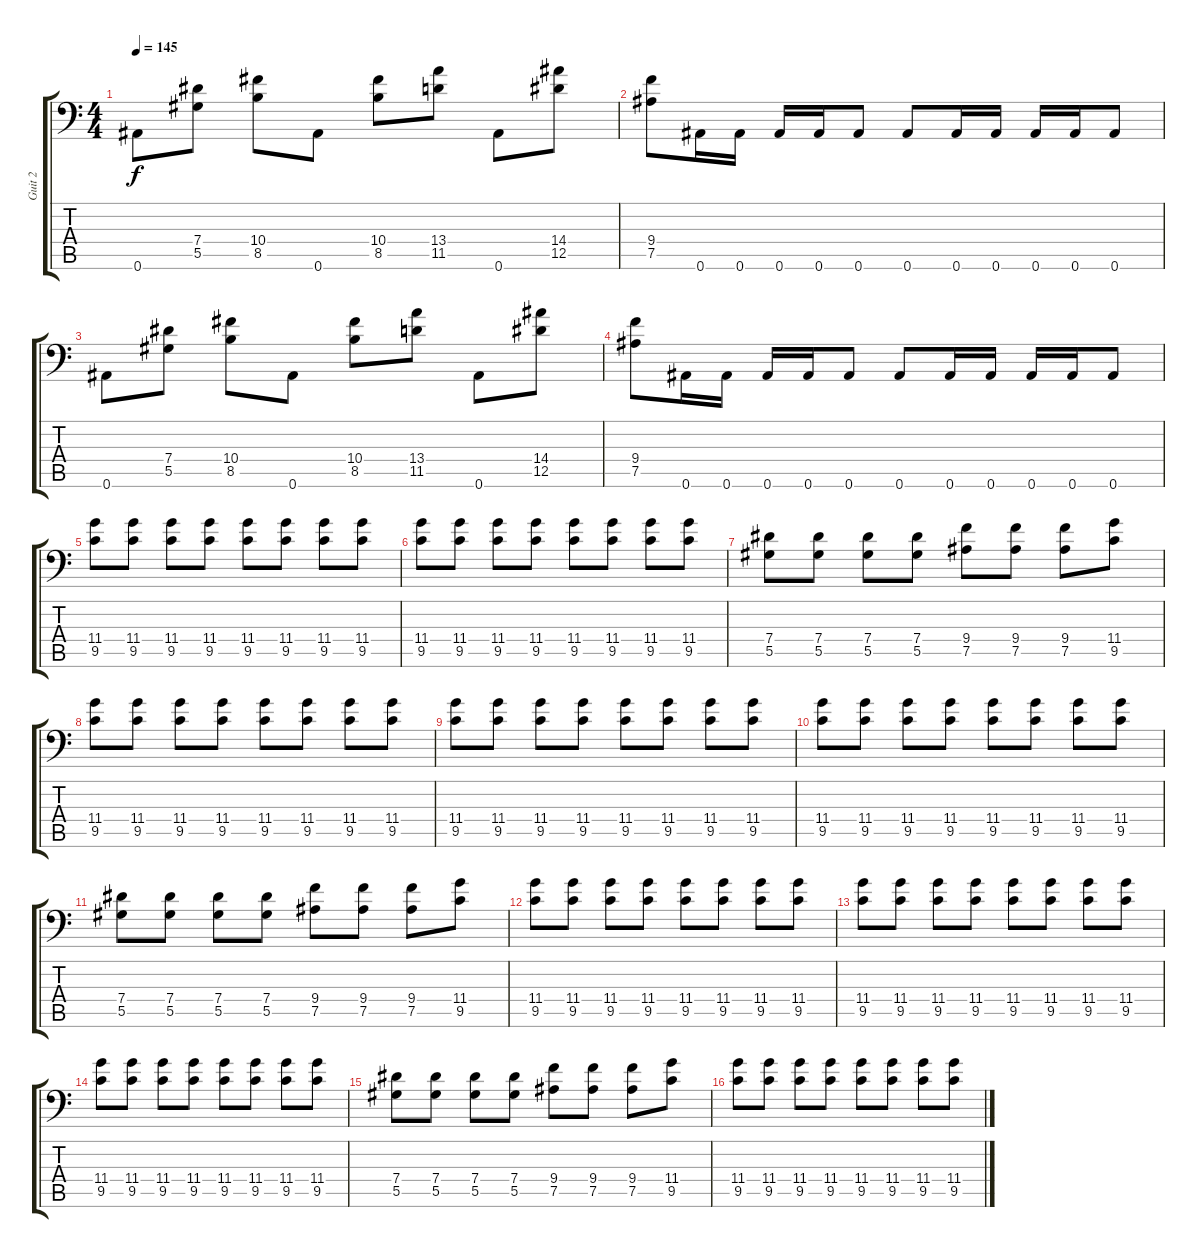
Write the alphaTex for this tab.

\track ("Guit 2" "Guit 2") {instrument distortionguitar}
\staff {score tabs}
\tuning (Bb3 F3 Db3 Ab2 Eb2 Bb1) {hide}
\ts (4 4)
\tempo 145
\clef f4
\ks c
0.6.8{dy f} (7.4 5.5).8 (10.4 8.5).8 0.6.8 (10.4 8.5).8 (13.4 11.5).8 0.6.8 (14.4 12.5).8 |
(9.4 7.5).8 0.6.16 0.6.16 0.6.16 0.6.16 0.6.8 0.6.8 0.6.16 0.6.16 0.6.16 0.6.16 0.6.8 |
0.6.8 (7.4 5.5).8 (10.4 8.5).8 0.6.8 (10.4 8.5).8 (13.4 11.5).8 0.6.8 (14.4 12.5).8 |
(9.4 7.5).8 0.6.16 0.6.16 0.6.16 0.6.16 0.6.8 0.6.8 0.6.16 0.6.16 0.6.16 0.6.16 0.6.8 |
(11.4 9.5).8 (11.4 9.5).8 (11.4 9.5).8 (11.4 9.5).8 (11.4 9.5).8 (11.4 9.5).8 (11.4 9.5).8 (11.4 9.5).8 |
(11.4 9.5).8 (11.4 9.5).8 (11.4 9.5).8 (11.4 9.5).8 (11.4 9.5).8 (11.4 9.5).8 (11.4 9.5).8 (11.4 9.5).8 |
(7.4 5.5).8 (7.4 5.5).8 (7.4 5.5).8 (7.4 5.5).8 (9.4 7.5).8 (9.4 7.5).8 (9.4 7.5).8 (11.4 9.5).8 |
(11.4 9.5).8 (11.4 9.5).8 (11.4 9.5).8 (11.4 9.5).8 (11.4 9.5).8 (11.4 9.5).8 (11.4 9.5).8 (11.4 9.5).8 |
(11.4 9.5).8 (11.4 9.5).8 (11.4 9.5).8 (11.4 9.5).8 (11.4 9.5).8 (11.4 9.5).8 (11.4 9.5).8 (11.4 9.5).8 |
(11.4 9.5).8 (11.4 9.5).8 (11.4 9.5).8 (11.4 9.5).8 (11.4 9.5).8 (11.4 9.5).8 (11.4 9.5).8 (11.4 9.5).8 |
(7.4 5.5).8 (7.4 5.5).8 (7.4 5.5).8 (7.4 5.5).8 (9.4 7.5).8 (9.4 7.5).8 (9.4 7.5).8 (11.4 9.5).8 |
(11.4 9.5).8 (11.4 9.5).8 (11.4 9.5).8 (11.4 9.5).8 (11.4 9.5).8 (11.4 9.5).8 (11.4 9.5).8 (11.4 9.5).8 |
(11.4 9.5).8 (11.4 9.5).8 (11.4 9.5).8 (11.4 9.5).8 (11.4 9.5).8 (11.4 9.5).8 (11.4 9.5).8 (11.4 9.5).8 |
(11.4 9.5).8 (11.4 9.5).8 (11.4 9.5).8 (11.4 9.5).8 (11.4 9.5).8 (11.4 9.5).8 (11.4 9.5).8 (11.4 9.5).8 |
(7.4 5.5).8 (7.4 5.5).8 (7.4 5.5).8 (7.4 5.5).8 (9.4 7.5).8 (9.4 7.5).8 (9.4 7.5).8 (11.4 9.5).8 |
(11.4 9.5).8 (11.4 9.5).8 (11.4 9.5).8 (11.4 9.5).8 (11.4 9.5).8 (11.4 9.5).8 (11.4 9.5).8 (11.4 9.5).8
